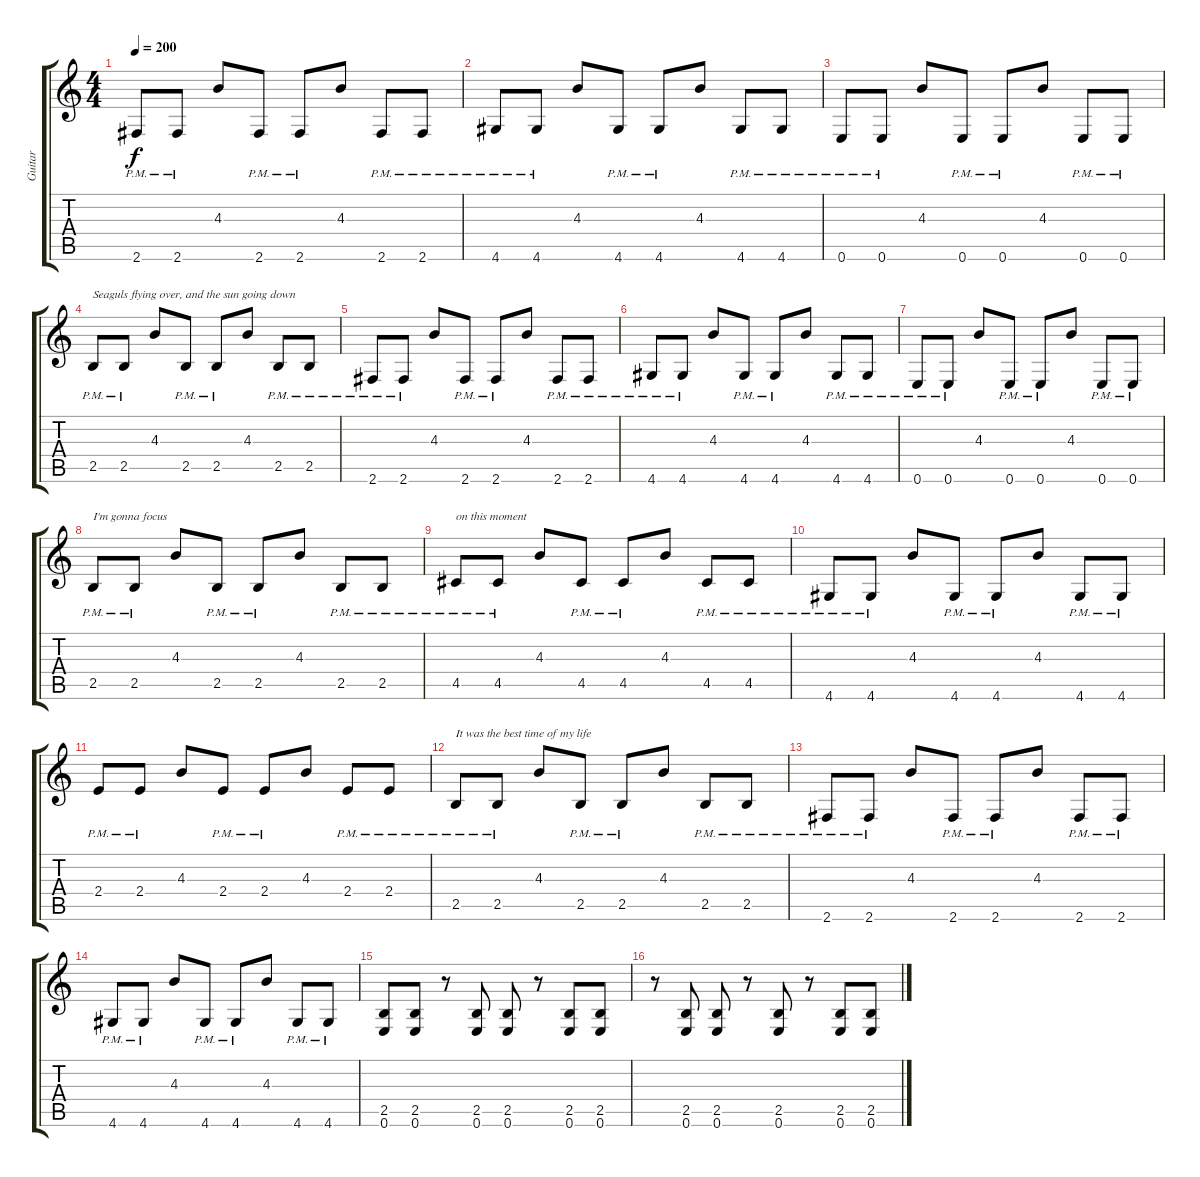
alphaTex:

\track ("Guitar" "Guitar") {instrument distortionguitar}
\staff {score tabs}
\tuning (E4 B3 G3 D3 A2 E2) {hide}
\ts (4 4)
\tempo 200
\clef g2
\ks c
2.6{pm}.8{dy f} 2.6{pm}.8 4.3.8 2.6{pm}.8 2.6{pm}.8 4.3.8 2.6{pm}.8 2.6{pm}.8 |
4.6{pm}.8 4.6{pm}.8 4.3.8 4.6{pm}.8 4.6{pm}.8 4.3.8 4.6{pm}.8 4.6{pm}.8 |
0.6{pm}.8 0.6{pm}.8 4.3.8 0.6{pm}.8 0.6{pm}.8 4.3.8 0.6{pm}.8 0.6{pm}.8 |
2.5{pm}.8{txt "Seaguls flying over, and the sun going down"} 2.5{pm}.8 4.3.8 2.5{pm}.8 2.5{pm}.8 4.3.8 2.5{pm}.8 2.5{pm}.8 |
2.6{pm}.8 2.6{pm}.8 4.3.8 2.6{pm}.8 2.6{pm}.8 4.3.8 2.6{pm}.8 2.6{pm}.8 |
4.6{pm}.8 4.6{pm}.8 4.3.8 4.6{pm}.8 4.6{pm}.8 4.3.8 4.6{pm}.8 4.6{pm}.8 |
0.6{pm}.8 0.6{pm}.8 4.3.8 0.6{pm}.8 0.6{pm}.8 4.3.8 0.6{pm}.8 0.6{pm}.8 |
2.5{pm}.8{txt "I'm gonna focus"} 2.5{pm}.8 4.3.8 2.5{pm}.8 2.5{pm}.8 4.3.8 2.5{pm}.8 2.5{pm}.8 |
4.5{pm}.8{txt "on this moment"} 4.5{pm}.8 4.3.8 4.5{pm}.8 4.5{pm}.8 4.3.8 4.5{pm}.8 4.5{pm}.8 |
4.6{pm}.8 4.6{pm}.8 4.3.8 4.6{pm}.8 4.6{pm}.8 4.3.8 4.6{pm}.8 4.6{pm}.8 |
2.4{pm}.8 2.4{pm}.8 4.3.8 2.4{pm}.8 2.4{pm}.8 4.3.8 2.4{pm}.8 2.4{pm}.8 |
2.5{pm}.8{txt "It was the best time of my life"} 2.5{pm}.8 4.3.8 2.5{pm}.8 2.5{pm}.8 4.3.8 2.5{pm}.8 2.5{pm}.8 |
2.6{pm}.8 2.6{pm}.8 4.3.8 2.6{pm}.8 2.6{pm}.8 4.3.8 2.6{pm}.8 2.6{pm}.8 |
4.6{pm}.8 4.6{pm}.8 4.3.8 4.6{pm}.8 4.6{pm}.8 4.3.8 4.6{pm}.8 4.6{pm}.8 |
(2.5 0.6).8 (2.5 0.6).8 r.8 (2.5 0.6).8 (2.5 0.6).8 r.8 (2.5 0.6).8 (2.5 0.6).8 |
r.8 (2.5 0.6).8 (2.5 0.6).8 r.8 (2.5 0.6).8 r.8 (2.5 0.6).8 (2.5 0.6).8
